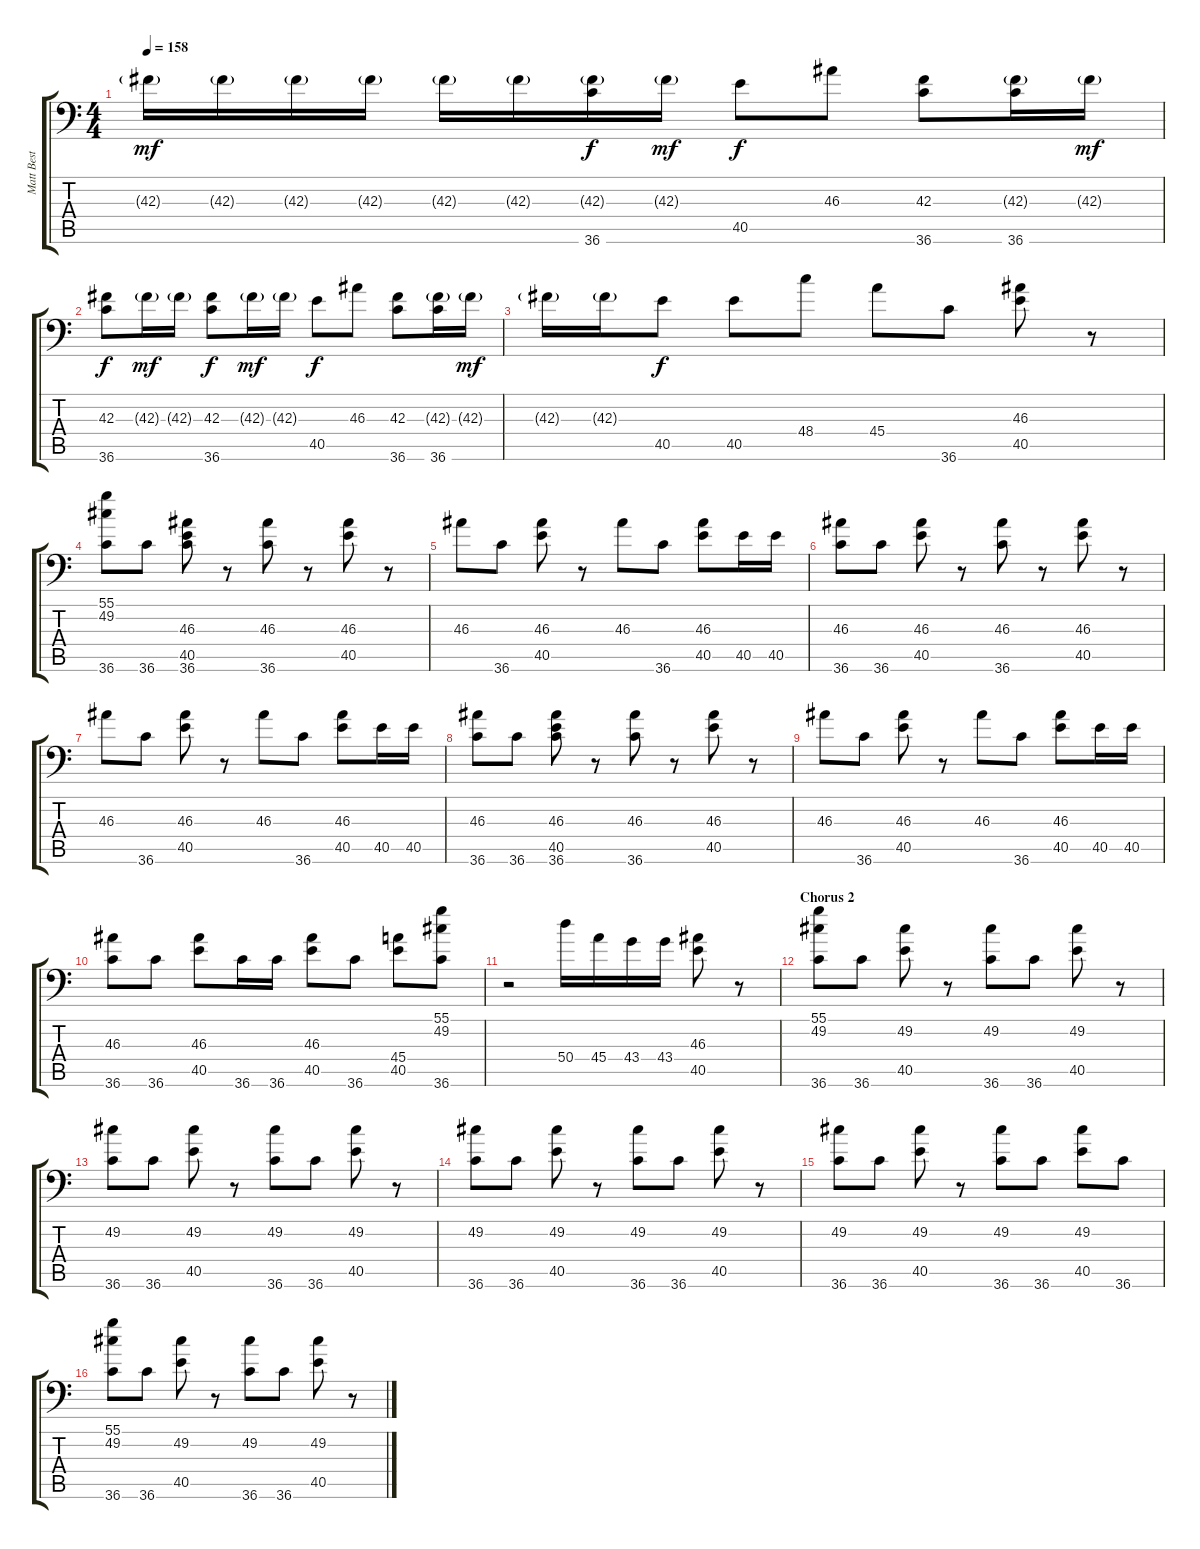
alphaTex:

\track ("Matt Best" "Matt Best") {instrument acousticgrandpiano}
\staff {score tabs}
\tuning (C-1 C-1 C-1 C-1 C-1 C-1) {hide}
\ts (4 4)
\tempo 158
\clef f4
\ks c
42.3{g}.16{dy mf} 42.3{g}.16 42.3{g}.16 42.3{g}.16 42.3{g}.16 42.3{g}.16 (42.3{g} 36.6).16{dy f} 42.3{g}.16{dy mf} 40.5.8{dy f} 46.3.8 (42.3 36.6).8 (42.3{g} 36.6).16 42.3{g}.16{dy mf} |
(42.3 36.6).8{dy f} 42.3{g}.16{dy mf} 42.3{g}.16 (42.3 36.6).8{dy f} 42.3{g}.16{dy mf} 42.3{g}.16 40.5.8{dy f} 46.3.8 (42.3 36.6).8 (42.3{g} 36.6).16 42.3{g}.16{dy mf} |
42.3{g}.16 42.3{g}.16 40.5.8{dy f} 40.5.8 48.4.8 45.4.8 36.6.8 (46.3 40.5).8 r.8 |
(55.1 49.2 36.6).8 36.6.8 (46.3 40.5 36.6).8 r.8 (46.3 36.6).8 r.8 (46.3 40.5).8 r.8 |
46.3.8 36.6.8 (46.3 40.5).8 r.8 46.3.8 36.6.8 (46.3 40.5).8 40.5.16 40.5.16 |
(46.3 36.6).8 36.6.8 (46.3 40.5).8 r.8 (46.3 36.6).8 r.8 (46.3 40.5).8 r.8 |
46.3.8 36.6.8 (46.3 40.5).8 r.8 46.3.8 36.6.8 (46.3 40.5).8 40.5.16 40.5.16 |
(46.3 36.6).8 36.6.8 (46.3 40.5 36.6).8 r.8 (46.3 36.6).8 r.8 (46.3 40.5).8 r.8 |
46.3.8 36.6.8 (46.3 40.5).8 r.8 46.3.8 36.6.8 (46.3 40.5).8 40.5.16 40.5.16 |
(46.3 36.6).8 36.6.8 (46.3 40.5).8 36.6.16 36.6.16 (46.3 40.5).8 36.6.8 (45.4 40.5).8 (55.1 49.2 36.6).8 |
r.2 50.4.16 45.4.16 43.4.16 43.4.16 (46.3 40.5).8 r.8 |
\section ("" "Chorus 2")
(55.1 49.2 36.6).8 36.6.8 (49.2 40.5).8 r.8 (49.2 36.6).8 36.6.8 (49.2 40.5).8 r.8 |
(49.2 36.6).8 36.6.8 (49.2 40.5).8 r.8 (49.2 36.6).8 36.6.8 (49.2 40.5).8 r.8 |
(49.2 36.6).8 36.6.8 (49.2 40.5).8 r.8 (49.2 36.6).8 36.6.8 (49.2 40.5).8 r.8 |
(49.2 36.6).8 36.6.8 (49.2 40.5).8 r.8 (49.2 36.6).8 36.6.8 (49.2 40.5).8 36.6.8 |
(55.1 49.2 36.6).8 36.6.8 (49.2 40.5).8 r.8 (49.2 36.6).8 36.6.8 (49.2 40.5).8 r.8
